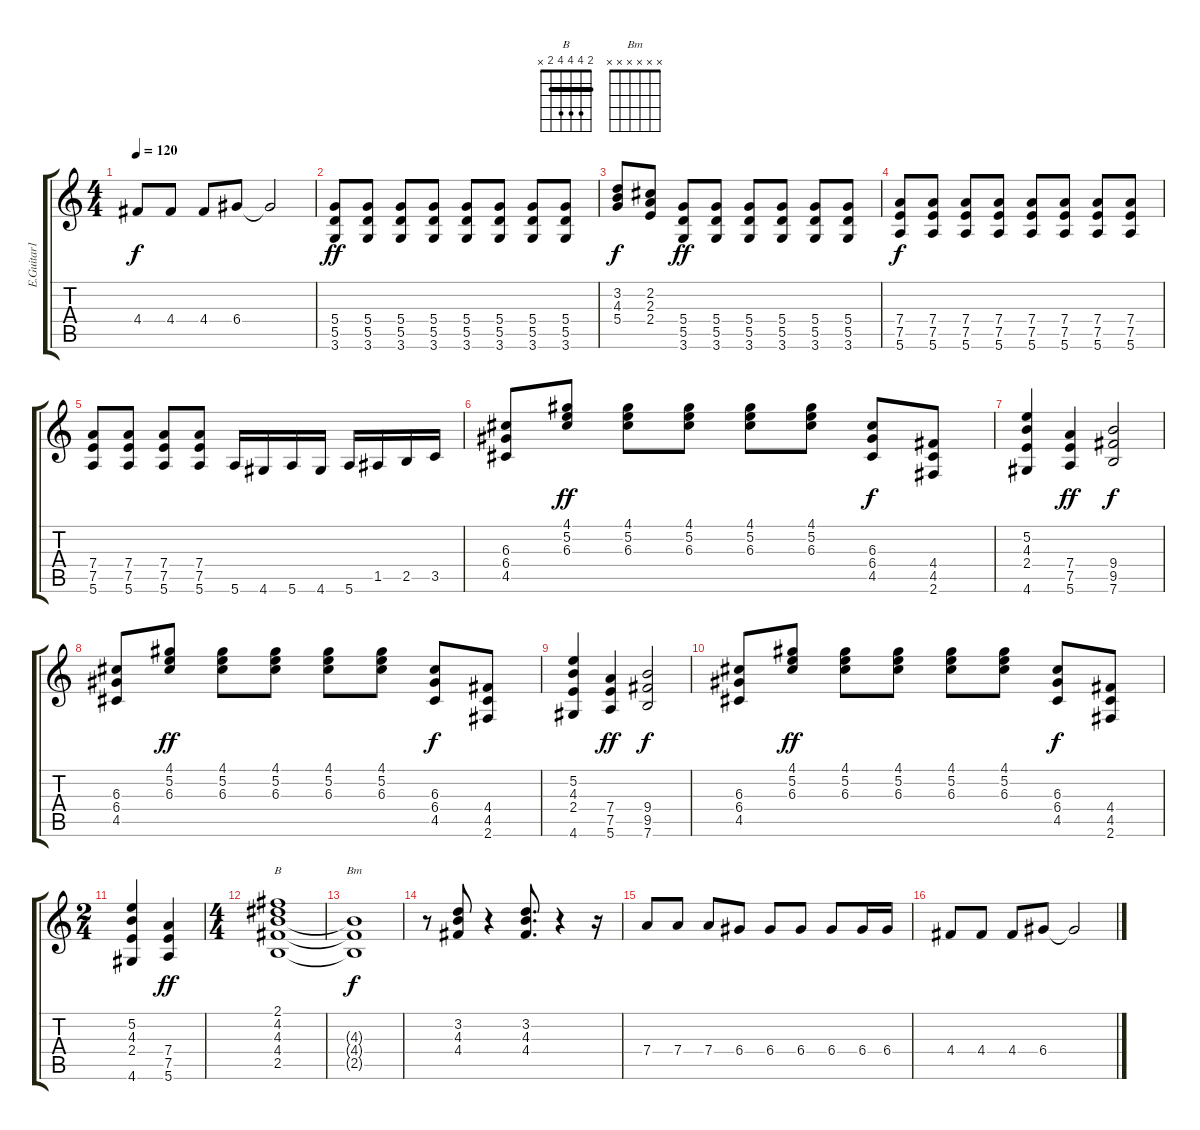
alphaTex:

\track ("E.Guitar1  (GS) " "E.Guitar1 ") {instrument overdrivenguitar}
\staff {score tabs}
\tuning (E4 B3 G3 D3 A2 E2) {hide}
\chord ("B" 2 4 4 4 2 x) {barre 2}
\chord ("Bm" x x x x x x)
\ts (4 4)
\tempo 120
\clef g2
\ks c
4.4.8{dy f} 4.4.8 4.4.8 6.4.8{instrument distortionguitar} 6.4{t}.2 |
(5.4 5.5 3.6).8{dy ff instrument overdrivenguitar} (5.4 5.5 3.6).8 (5.4 5.5 3.6).8 (5.4 5.5 3.6).8 (5.4 5.5 3.6).8 (5.4 5.5 3.6).8 (5.4 5.5 3.6).8 (5.4 5.5 3.6).8 |
(3.2 4.3 5.4).8{dy f} (2.2 2.3 2.4).8 (5.4 5.5 3.6).8{dy ff} (5.4 5.5 3.6).8 (5.4 5.5 3.6).8 (5.4 5.5 3.6).8 (5.4 5.5 3.6).8 (5.4 5.5 3.6).8 |
(7.4 7.5 5.6).8{dy f} (7.4 7.5 5.6).8 (7.4 7.5 5.6).8 (7.4 7.5 5.6).8 (7.4 7.5 5.6).8 (7.4 7.5 5.6).8 (7.4 7.5 5.6).8 (7.4 7.5 5.6).8 |
(7.4 7.5 5.6).8 (7.4 7.5 5.6).8 (7.4 7.5 5.6).8 (7.4 7.5 5.6).8 5.6.16 4.6.16 5.6.16 4.6.16 5.6.16 1.5.16 2.5.16 3.5.16 |
(6.3 6.4 4.5).8 (4.1 5.2 6.3).8{dy ff} (4.1 5.2 6.3).8 (4.1 5.2 6.3).8 (4.1 5.2 6.3).8 (4.1 5.2 6.3).8 (6.3 6.4 4.5).8{dy f} (4.4 4.5 2.6).8 |
(5.2 4.3 2.4 4.6).4 (7.4 7.5 5.6).4{dy ff} (9.4 9.5 7.6).2{dy f} |
(6.3 6.4 4.5).8 (4.1 5.2 6.3).8{dy ff} (4.1 5.2 6.3).8 (4.1 5.2 6.3).8 (4.1 5.2 6.3).8 (4.1 5.2 6.3).8 (6.3 6.4 4.5).8{dy f} (4.4 4.5 2.6).8 |
(5.2 4.3 2.4 4.6).4 (7.4 7.5 5.6).4{dy ff} (9.4 9.5 7.6).2{dy f} |
(6.3 6.4 4.5).8 (4.1 5.2 6.3).8{dy ff} (4.1 5.2 6.3).8 (4.1 5.2 6.3).8 (4.1 5.2 6.3).8 (4.1 5.2 6.3).8 (6.3 6.4 4.5).8{dy f} (4.4 4.5 2.6).8 |
\ts (2 4)
(5.2 4.3 2.4 4.6).4 (7.4 7.5 5.6).4{dy ff} |
\ts (4 4)
(2.1 4.2 4.3 4.4 2.5).1{ch "B"} |
(4.3{t} 4.4{t} 2.5{t}).1{ch "Bm" dy f} |
r.8 (3.2 4.3 4.4).8 r.4 (3.2 4.3 4.4).8{d} r.4 r.16 |
7.4.8{instrument electricguitarmuted} 7.4.8 7.4.8 6.4.8 6.4.8 6.4.8 6.4.8 6.4.16 6.4.16 |
4.4.8 4.4.8 4.4.8 6.4.8{instrument distortionguitar} 6.4{t}.2
